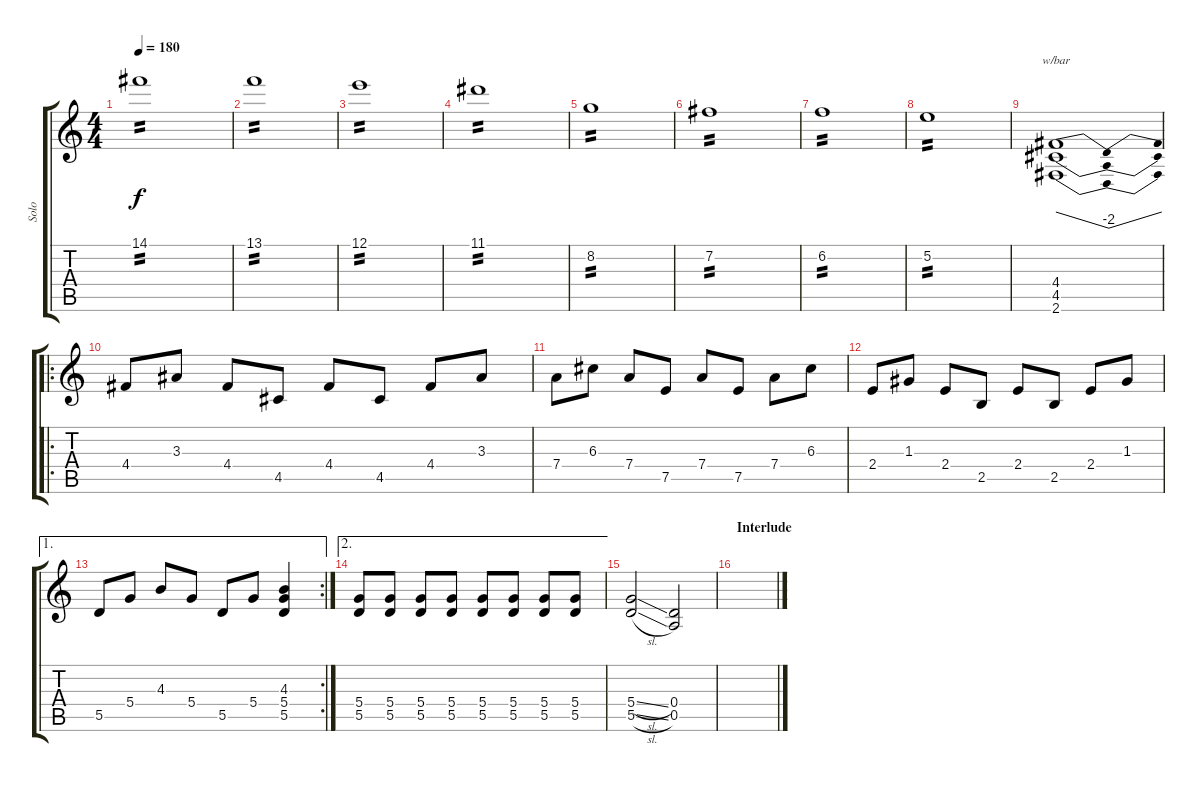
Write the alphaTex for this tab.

\track ("Solo" "Solo") {instrument distortionguitar}
\staff {score tabs}
\tuning (E4 B3 G3 D3 A2 E2) {hide}
\ts (4 4)
\tempo 180
\clef g2
\ks c
14.1.1{tp 2 dy f} |
13.1.1{tp 2} |
12.1.1{tp 2} |
11.1.1{tp 2} |
8.2.1{tp 2} |
7.2.1{tp 2} |
6.2.1{tp 2} |
5.2.1{tp 2} |
(4.4 4.5 2.6).1{tbe (dip default 0 0 30 -8 60 0)} |
\ro
4.4.8 3.3.8 4.4.8 4.5.8 4.4.8 4.5.8 4.4.8 3.3.8 |
7.4.8 6.3.8 7.4.8 7.5.8 7.4.8 7.5.8 7.4.8 6.3.8 |
2.4.8 1.3.8 2.4.8 2.5.8 2.4.8 2.5.8 2.4.8 1.3.8 |
\ae 1
\rc 2
5.5.8 5.4.8 4.3.8 5.4.8 5.5.8 5.4.8 (4.3 5.4 5.5).4 |
\ae 2
(5.4 5.5).8 (5.4 5.5).8 (5.4 5.5).8 (5.4 5.5).8 (5.4 5.5).8 (5.4 5.5).8 (5.4 5.5).8 (5.4 5.5).8 |
(5.4{sl} 5.5{sl}).2 (0.4 0.5).2 |
\section ("" "Interlude")
